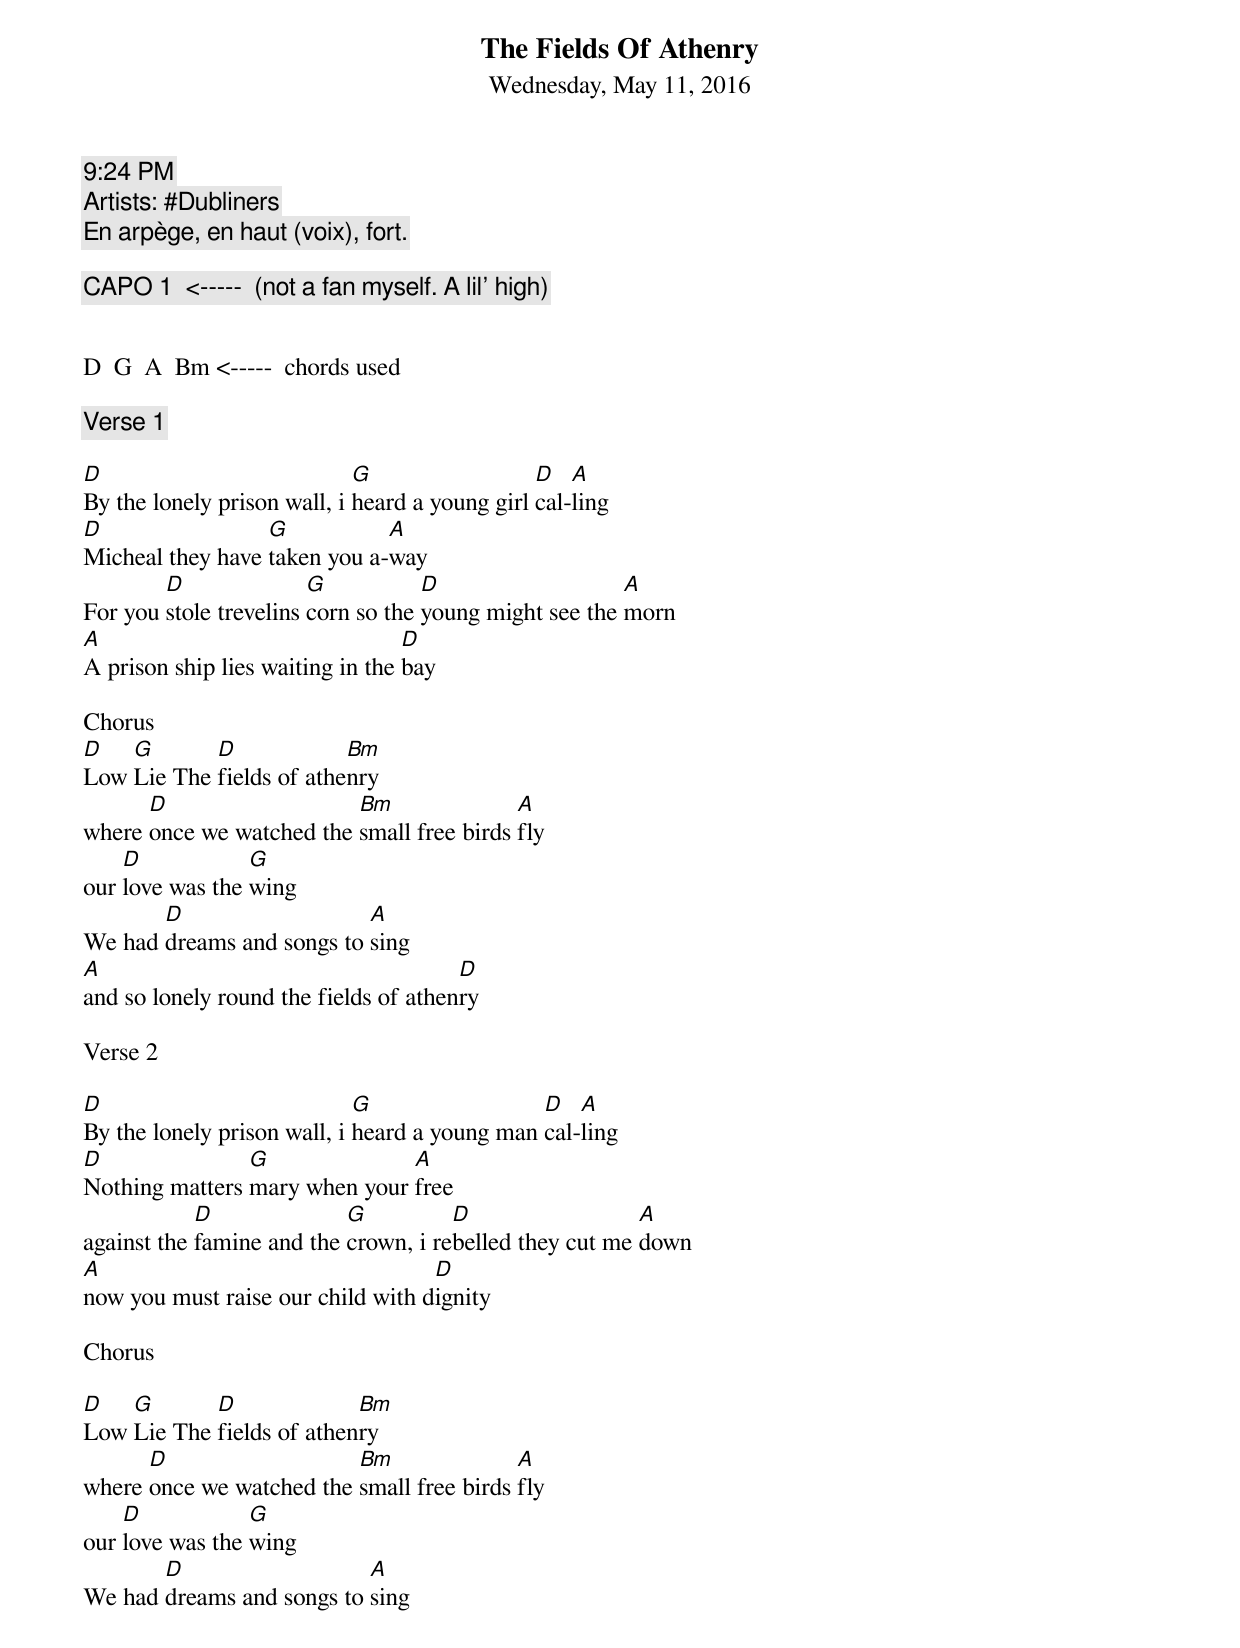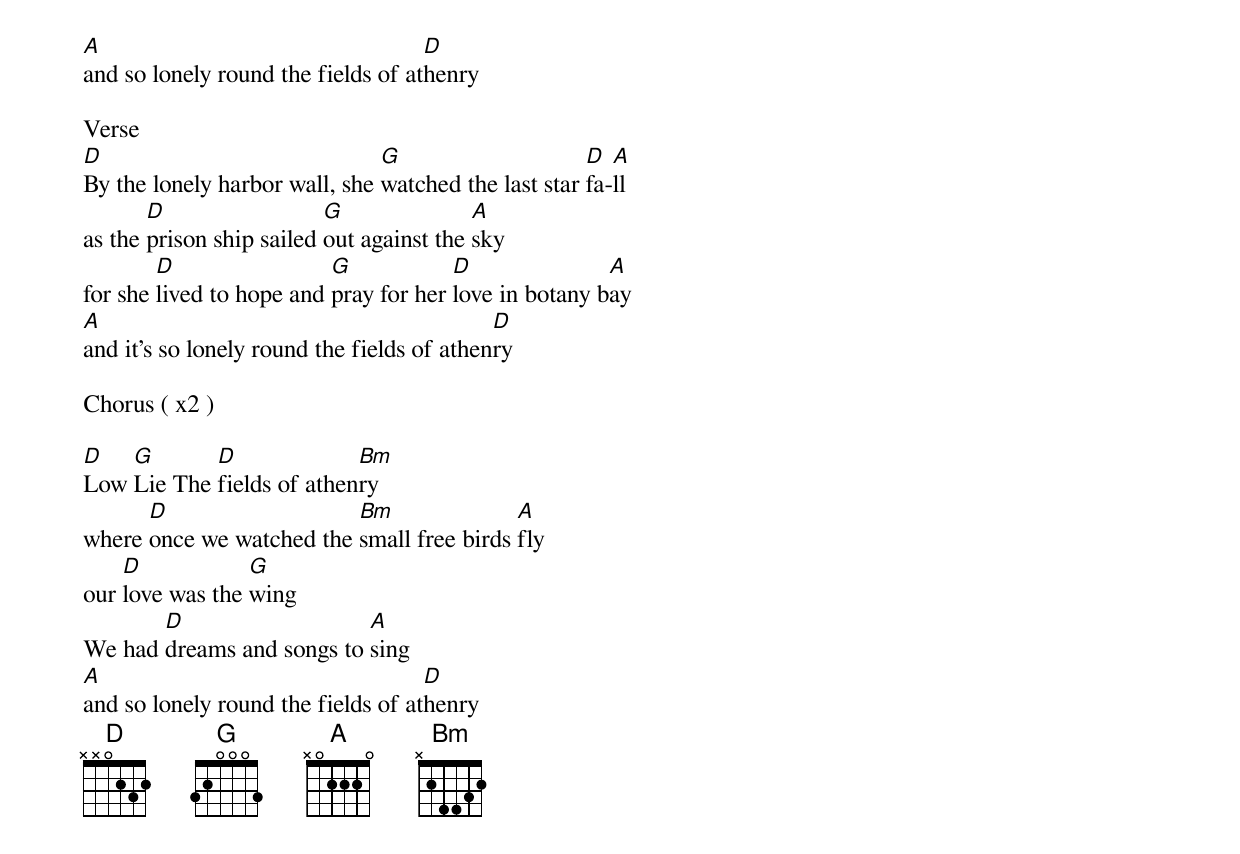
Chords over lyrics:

The Fields Of Athenry
Wednesday, May 11, 2016
9:24 PM
Artists: #Dubliners
En arpège, en haut (voix), fort.

CAPO 1  <-----  (not a fan myself. A lil' high)


D  G  A  Bm <-----  chords used

Verse 1

D                            G                  D   A
By the lonely prison wall, i heard a young girl cal-ling
D                 G           A
Micheal they have taken you a-way
        D               G           D                   A
For you stole trevelins corn so the young might see the morn
A                                 D
A prison ship lies waiting in the bay

Chorus
D   G       D             Bm
Low Lie The fields of athenry
      D                   Bm               A
where once we watched the small free birds fly
    D            G
our love was the wing
       D                   A
We had dreams and songs to sing
A                                      D
and so lonely round the fields of athenry

Verse 2

D                            G                 D   A
By the lonely prison wall, i heard a young man cal-ling
D               G              A
Nothing matters mary when your free
            D              G          D                  A
against the famine and the crown, i rebelled they cut me down
A                                  D
now you must raise our child with dignity

Chorus

D   G       D              Bm
Low Lie The fields of athenry
      D                   Bm               A
where once we watched the small free birds fly
    D            G
our love was the wing
       D                   A
We had dreams and songs to sing
A                                   D
and so lonely round the fields of athenry

Verse
D                              G                     D  A
By the lonely harbor wall, she watched the last star fa-ll
       D                  G               A
as the prison ship sailed out against the sky
        D                 G            D               A
for she lived to hope and pray for her love in botany bay
A                                           D
and it's so lonely round the fields of athenry

Chorus ( x2 )

D   G       D              Bm
Low Lie The fields of athenry
      D                   Bm               A
where once we watched the small free birds fly
    D            G
our love was the wing
       D                   A
We had dreams and songs to sing
A                                   D
and so lonely round the fields of athenry
